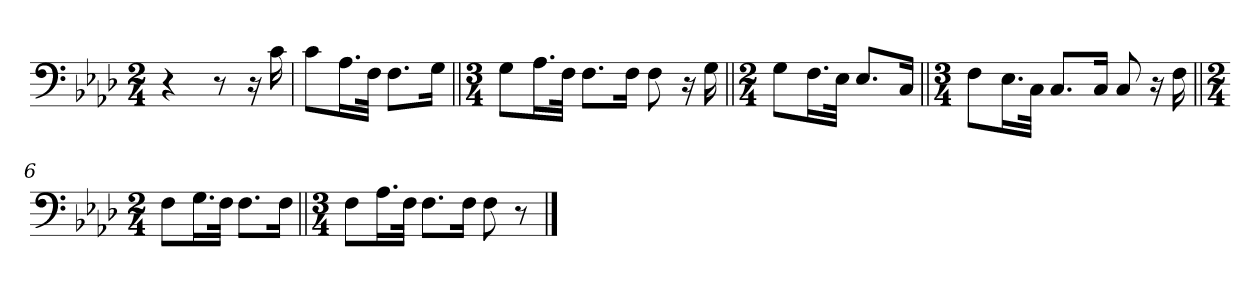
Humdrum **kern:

**kern
*part1
*staff1
*clefF4
*k[b-e-a-d-]
*M2/4
=1
4r
8r
16r
16c\
=2
8c\L
16.A-\L
32F\JJk
8.F\L
16G\Jk
=3||
*M3/4
8G\L
16.A-\L
32F\JJk
8.F\L
16F\Jk
8F\
16r
16G\
=4||
*M2/4
8G\L
16.F\L
32E-\JJk
8.E-/L
16C/Jk
=5||
*M3/4
8F\L
16.E-\L
32C\JJk
8.C/L
16C/Jk
8C/
16r
16F\
=6||
*M2/4
8F\L
16.G\L
32F\JJk
8.F\L
16F\Jk
=7||
*M3/4
8F\L
16.A-\L
32F\JJk
8.F\L
16F\Jk
8F\
8r
==
*-
